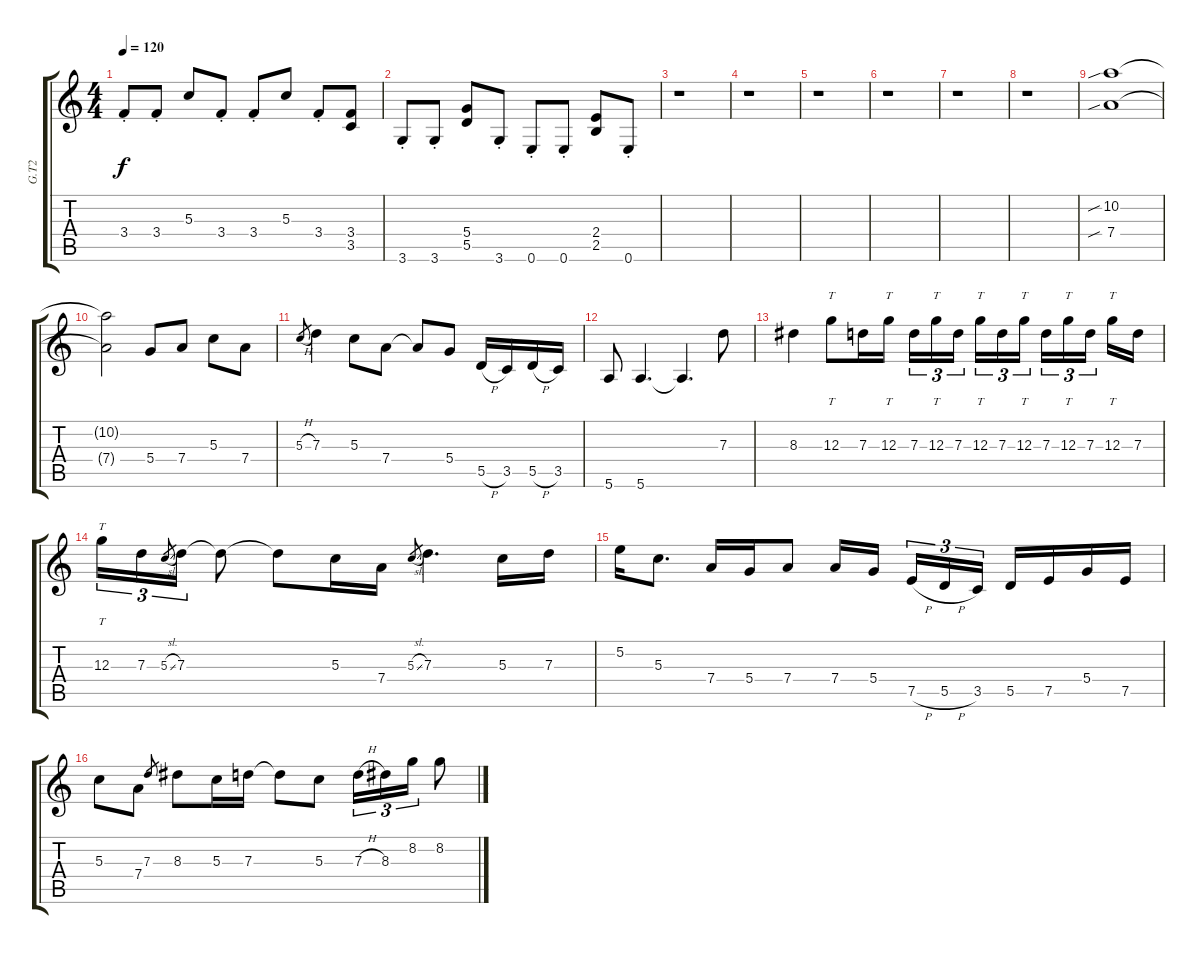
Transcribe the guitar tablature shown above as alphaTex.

\track ("G.T2" "G.T2") {instrument distortionguitar}
\staff {score tabs}
\tuning (E4 B3 G3 D3 A2 E2) {hide}
\ts (4 4)
\tempo 120
\clef g2
\ks c
3.4{st}.8{dy f} 3.4{st}.8 5.3.8 3.4{st}.8 3.4{st}.8 5.3.8 3.4{st}.8 (3.4 3.5).8 |
3.6{st}.8 3.6{st}.8 (5.4 5.5).8 3.6{st}.8 0.6{st}.8 0.6{st}.8 (2.4 2.5).8 0.6{st}.8 |
r.1 |
r.1 |
r.1 |
r.1 |
r.1 |
r.1 |
(10.2{sib} 7.4{sib}).1 |
(10.2{t} 7.4{t}).2 5.4.8 7.4.8 5.3.8 7.4.8 |
5.3{h}.8{gr} 7.3.4 5.3.8 7.4.8 7.4{t}.8 5.4.8 5.5{h}.16 3.5.16 5.5{h}.16 3.5.16 |
5.6.8 5.6.4{d} 5.6{t}.4{d} 7.3.8 |
8.3.4 12.3.8{tt} 7.3.16 12.3.16{tt} 7.3.16{tu (3 2)} 12.3.16{tt tu (3 2)} 7.3.16{tu (3 2) beam splitsecondary} 12.3.16{tt tu (3 2)} 7.3.16{tu (3 2)} 12.3.16{tt tu (3 2)} 7.3.16{tu (3 2)} 12.3.16{tt tu (3 2)} 7.3.16{tu (3 2) beam splitsecondary} 12.3.16{tt} 7.3.16 |
12.3.16{tt tu (3 2) volume 10} 7.3.16{tu (3 2)} 5.3{sl}.8{gr} 7.3.16{tu (3 2)} 7.3{t}.8 7.3{t}.8 5.3.16 7.4.16 5.3{sl}.8{gr} 7.3.4{d} 5.3.16 7.3.16 |
5.2.16{volume 9} 5.3.8{d} 7.4.16 5.4.16 7.4.8 7.4.16 5.4.16{beam splitsecondary} 7.5{h}.16{tu (3 2)} 5.5{h}.16{tu (3 2)} 3.5.16{tu (3 2)} 5.5.16 7.5.16 5.4.16 7.5.16 |
5.3.8{volume 8} 7.4.8 7.3.8{gr} 8.3.8 5.3.16 7.3.16 7.3{t}.8 5.3.8 7.3{h}.16{tu (3 2)} 8.3.16{tu (3 2)} 8.2.16{tu (3 2)} 8.2.8
